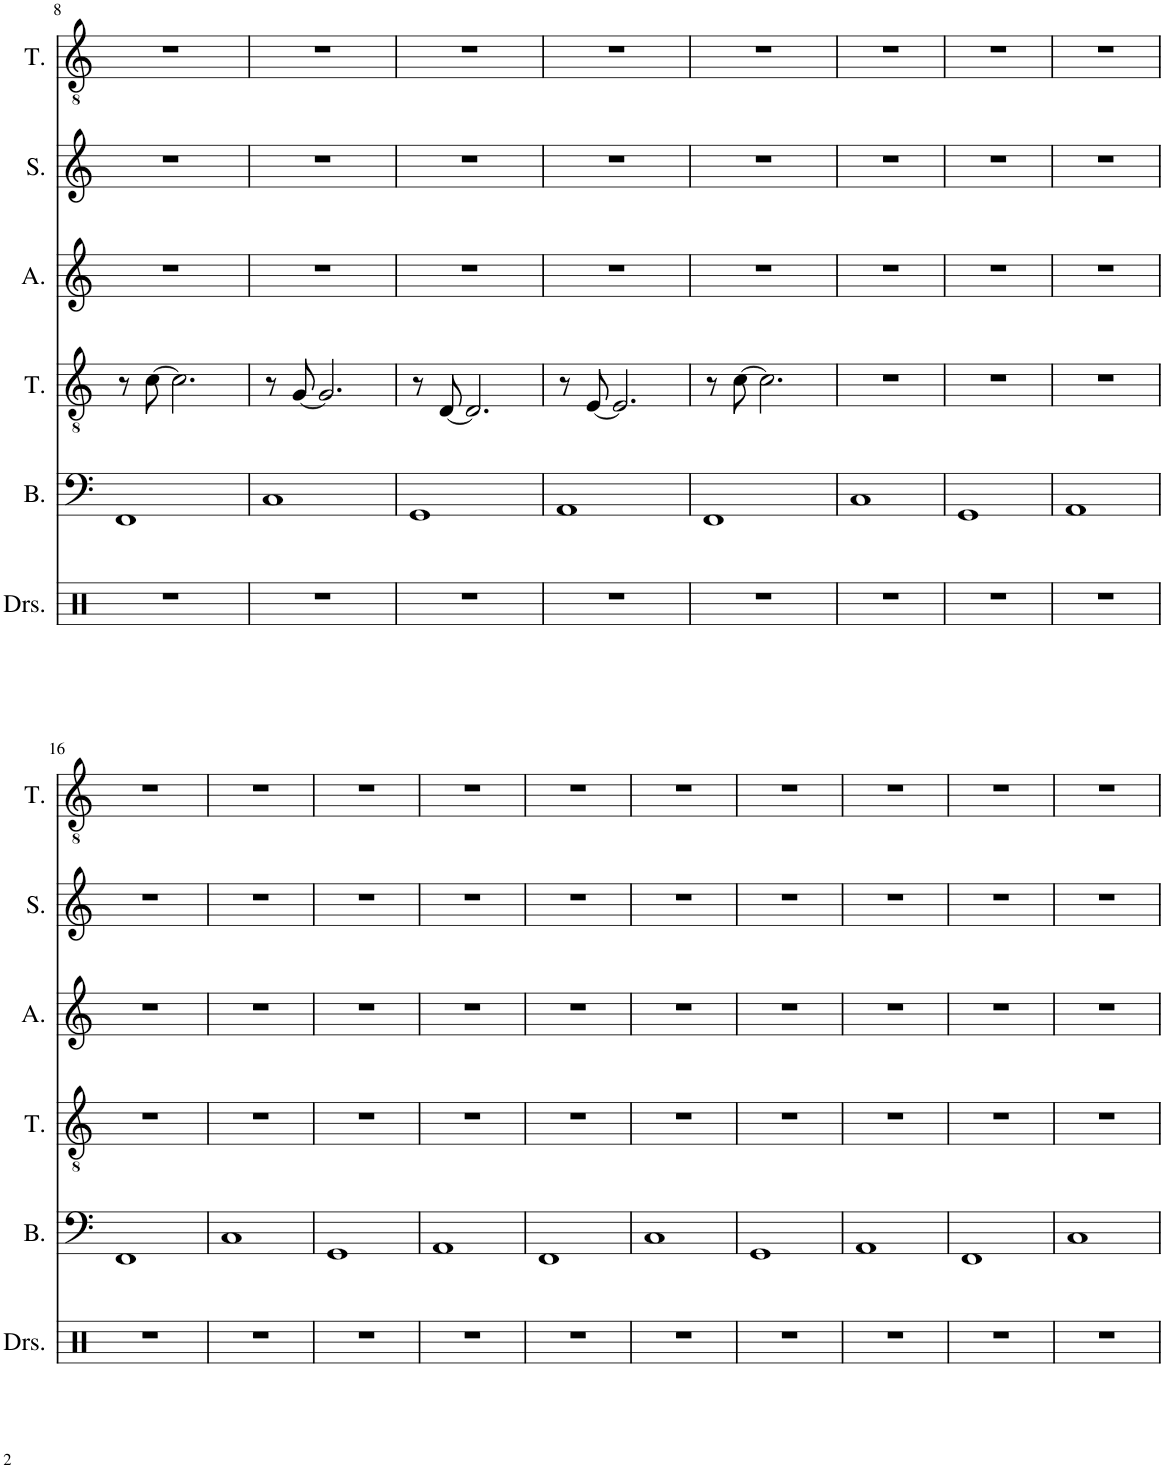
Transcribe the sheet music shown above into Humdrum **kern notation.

**kern	**kern	**kern	**kern	**kern	**kern
*part6	*part5	*part4	*part3	*part2	*part1
*staff6	*staff5	*staff4	*staff3	*staff2	*staff1
*I"Drumset	*I"Bass	*I"Tenor	*I"Alto	*I"Soprano	*I"Tenor
*I'Drs.	*I'B.	*I'T.	*I'A.	*I'S.	*I'T.
!!LO:PB:g=z
*clefX	*clefF4	*clefGv2	*clefG2	*clefG2	*clefGv2
*k[]	*k[]	*k[]	*k[]	*k[]	*k[]
*M4/4	*M4/4	*M4/4	*M4/4	*M4/4	*M4/4
=8	=8	=8	=8	=8	=8
1r	1FF	8r	1r	1r	1r
.	.	[8c\	.	.	.
.	.	2.c\]	.	.	.
=9	=9	=9	=9	=9	=9
1r	1C	8r	1r	1r	1r
.	.	[8G/	.	.	.
.	.	2.G/]	.	.	.
=10	=10	=10	=10	=10	=10
1r	1GG	8r	1r	1r	1r
.	.	[8D/	.	.	.
.	.	2.D/]	.	.	.
=11	=11	=11	=11	=11	=11
1r	1AA	8r	1r	1r	1r
.	.	[8E/	.	.	.
.	.	2.E/]	.	.	.
=12	=12	=12	=12	=12	=12
1r	1FF	8r	1r	1r	1r
.	.	[8c\	.	.	.
.	.	2.c\]	.	.	.
=13	=13	=13	=13	=13	=13
1r	1C	1r	1r	1r	1r
=14	=14	=14	=14	=14	=14
1r	1GG	1r	1r	1r	1r
=15	=15	=15	=15	=15	=15
1r	1AA	1r	1r	1r	1r
!!LO:LB:g=z
=16	=16	=16	=16	=16	=16
1r	1FF	1r	1r	1r	1r
=17	=17	=17	=17	=17	=17
1r	1C	1r	1r	1r	1r
=18	=18	=18	=18	=18	=18
1r	1GG	1r	1r	1r	1r
=19	=19	=19	=19	=19	=19
1r	1AA	1r	1r	1r	1r
=20	=20	=20	=20	=20	=20
1r	1FF	1r	1r	1r	1r
=21	=21	=21	=21	=21	=21
1r	1C	1r	1r	1r	1r
=22	=22	=22	=22	=22	=22
1r	1GG	1r	1r	1r	1r
=23	=23	=23	=23	=23	=23
1r	1AA	1r	1r	1r	1r
=24	=24	=24	=24	=24	=24
1r	1FF	1r	1r	1r	1r
=25	=25	=25	=25	=25	=25
1r	1C	1r	1r	1r	1r
=	=	=	=	=	=
*-	*-	*-	*-	*-	*-
